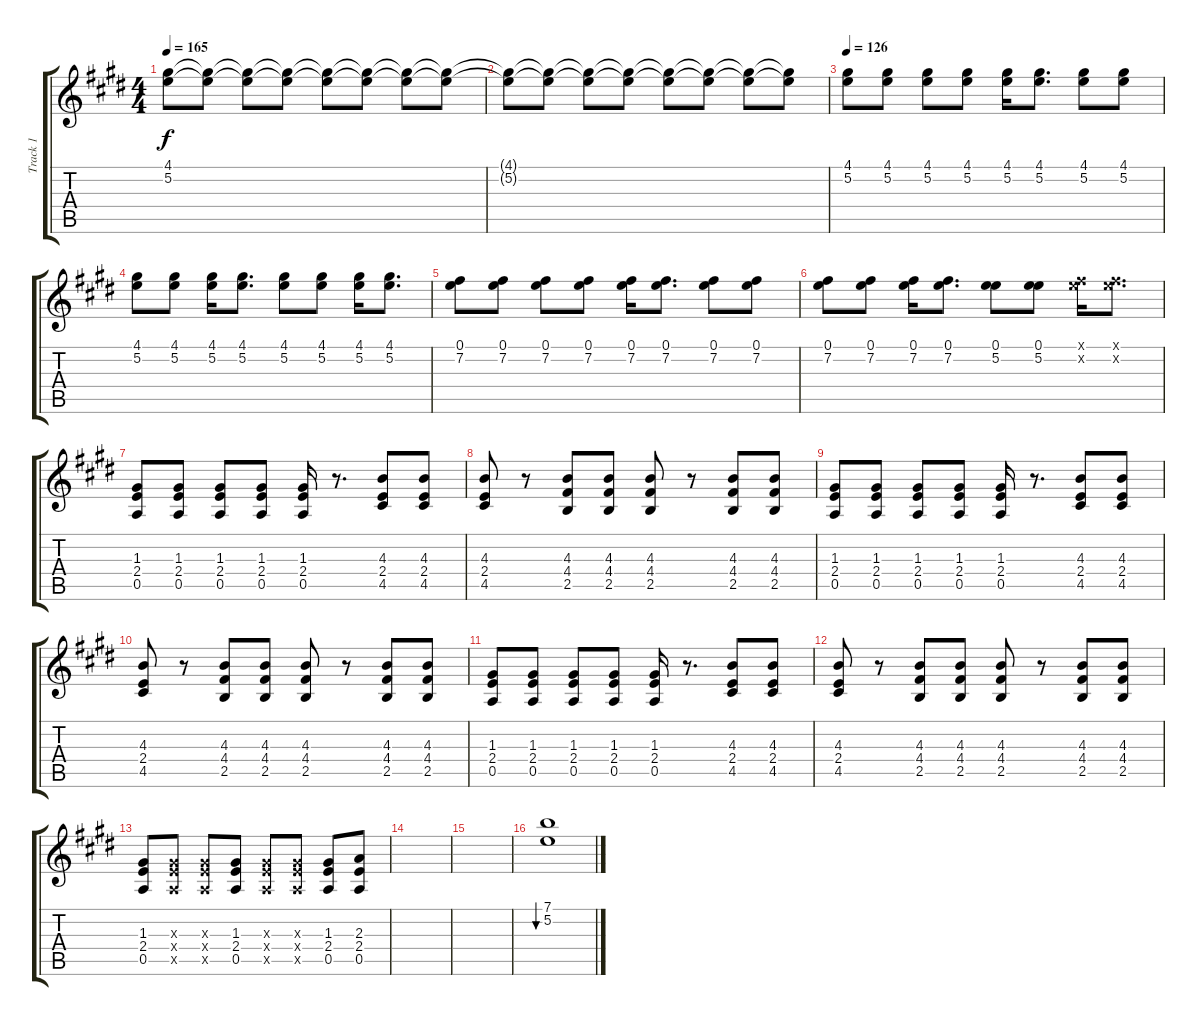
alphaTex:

\track ("Track 1" "Track 1") {instrument distortionguitar}
\staff {score tabs}
\tuning (E4 B3 G3 D3 A2 E2) {hide}
\ts (4 4)
\tempo 165
\clef g2
\ks e
(4.1{t} 5.2{t}).8{dy f} (4.1{t} 5.2{t}).8 (4.1{t} 5.2{t}).8 (4.1{t} 5.2{t}).8 (4.1{t} 5.2{t}).8 (4.1{t} 5.2{t}).8 (4.1{t} 5.2{t}).8 (4.1{t} 5.2{t}).8 |
(4.1{t} 5.2{t}).8 (4.1{t} 5.2{t}).8 (4.1{t} 5.2{t}).8 (4.1{t} 5.2{t}).8 (4.1{t} 5.2{t}).8 (4.1{t} 5.2{t}).8 (4.1{t} 5.2{t}).8 (4.1{t} 5.2{t}).8 |
\tempo 126
(4.1 5.2).8 (4.1 5.2).8 (4.1 5.2).8 (4.1 5.2).8 (4.1 5.2).16 (4.1 5.2).8{d} (4.1 5.2).8 (4.1 5.2).8 |
(4.1 5.2).8 (4.1 5.2).8 (4.1 5.2).16 (4.1 5.2).8{d} (4.1 5.2).8 (4.1 5.2).8 (4.1 5.2).16 (4.1 5.2).8{d} |
(0.1 7.2).8 (0.1 7.2).8 (0.1 7.2).8 (0.1 7.2).8 (0.1 7.2).16 (0.1 7.2).8{d} (0.1 7.2).8 (0.1 7.2).8 |
(0.1 7.2).8 (0.1 7.2).8 (0.1 7.2).16 (0.1 7.2).8{d} (0.1 5.2).8 (0.1 5.2).8 (0.1{x} 7.2{x}).16 (0.1{x} 7.2{x}).8{d} |
(1.3 2.4 0.5).8 (1.3 2.4 0.5).8 (1.3 2.4 0.5).8 (1.3 2.4 0.5).8 (1.3 2.4 0.5).16 r.8{d} (4.3 2.4 4.5).8 (4.3 2.4 4.5).8 |
(4.3 2.4 4.5).8 r.8 (4.3 4.4 2.5).8 (4.3 4.4 2.5).8 (4.3 4.4 2.5).8 r.8 (4.3 4.4 2.5).8 (4.3 4.4 2.5).8 |
(1.3 2.4 0.5).8 (1.3 2.4 0.5).8 (1.3 2.4 0.5).8 (1.3 2.4 0.5).8 (1.3 2.4 0.5).16 r.8{d} (4.3 2.4 4.5).8 (4.3 2.4 4.5).8 |
(4.3 2.4 4.5).8 r.8 (4.3 4.4 2.5).8 (4.3 4.4 2.5).8 (4.3 4.4 2.5).8 r.8 (4.3 4.4 2.5).8 (4.3 4.4 2.5).8 |
(1.3 2.4 0.5).8 (1.3 2.4 0.5).8 (1.3 2.4 0.5).8 (1.3 2.4 0.5).8 (1.3 2.4 0.5).16 r.8{d} (4.3 2.4 4.5).8 (4.3 2.4 4.5).8 |
(4.3 2.4 4.5).8 r.8 (4.3 4.4 2.5).8 (4.3 4.4 2.5).8 (4.3 4.4 2.5).8 r.8 (4.3 4.4 2.5).8 (4.3 4.4 2.5).8 |
(1.3 2.4 0.5).8 (1.3{x} 2.4{x} 0.5{x}).8 (1.3{x} 2.4{x} 0.5{x}).8 (1.3 2.4 0.5).8 (1.3{x} 2.4{x} 0.5{x}).8 (1.3{x} 2.4{x} 0.5{x}).8 (1.3 2.4 0.5).8 (2.3 2.4 0.5).8 |
|
|
(7.1 5.2).1{bu 60}
